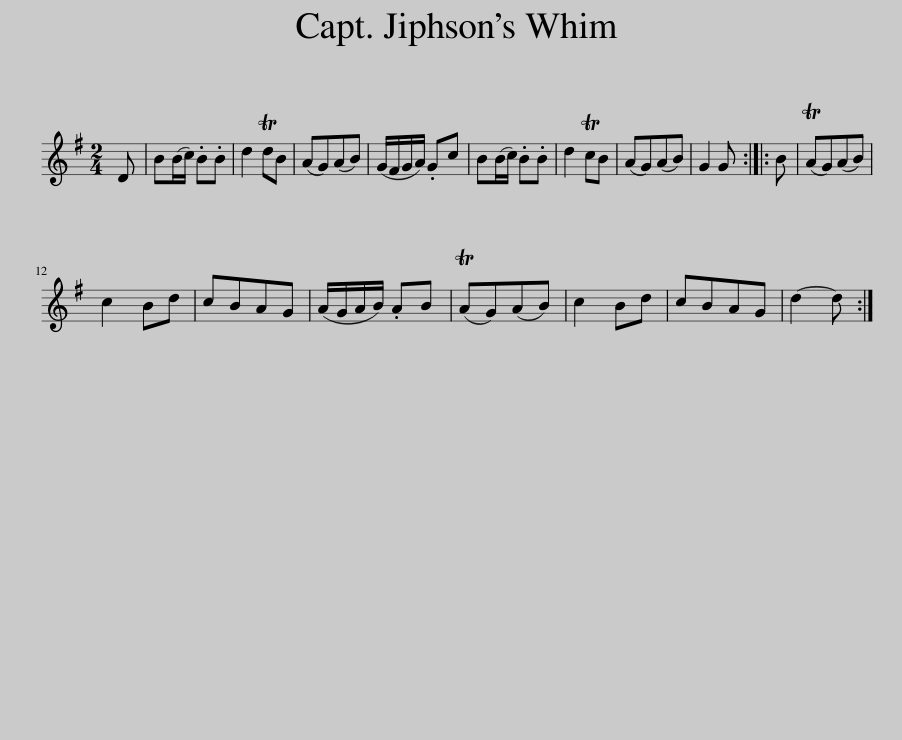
X:1
L:1/8
M:2/4
I:linebreak $
K:G
V:1 treble
V:1
 D | B(B/c/) .B.B | d2 TdB | (AG)(AB) | (G/F/G/A/) .Gc | %5
 B(B/c/) .B.B | d2 TcB | (AG)(AB) | G2 G :: B | %10
 (TAG)(AB) |$ c2 Bd | cBAG | (A/G/A/B/) .AB | (TAG)(AB) | %15
 c2 Bd | cBAG | d2- d :| %18
